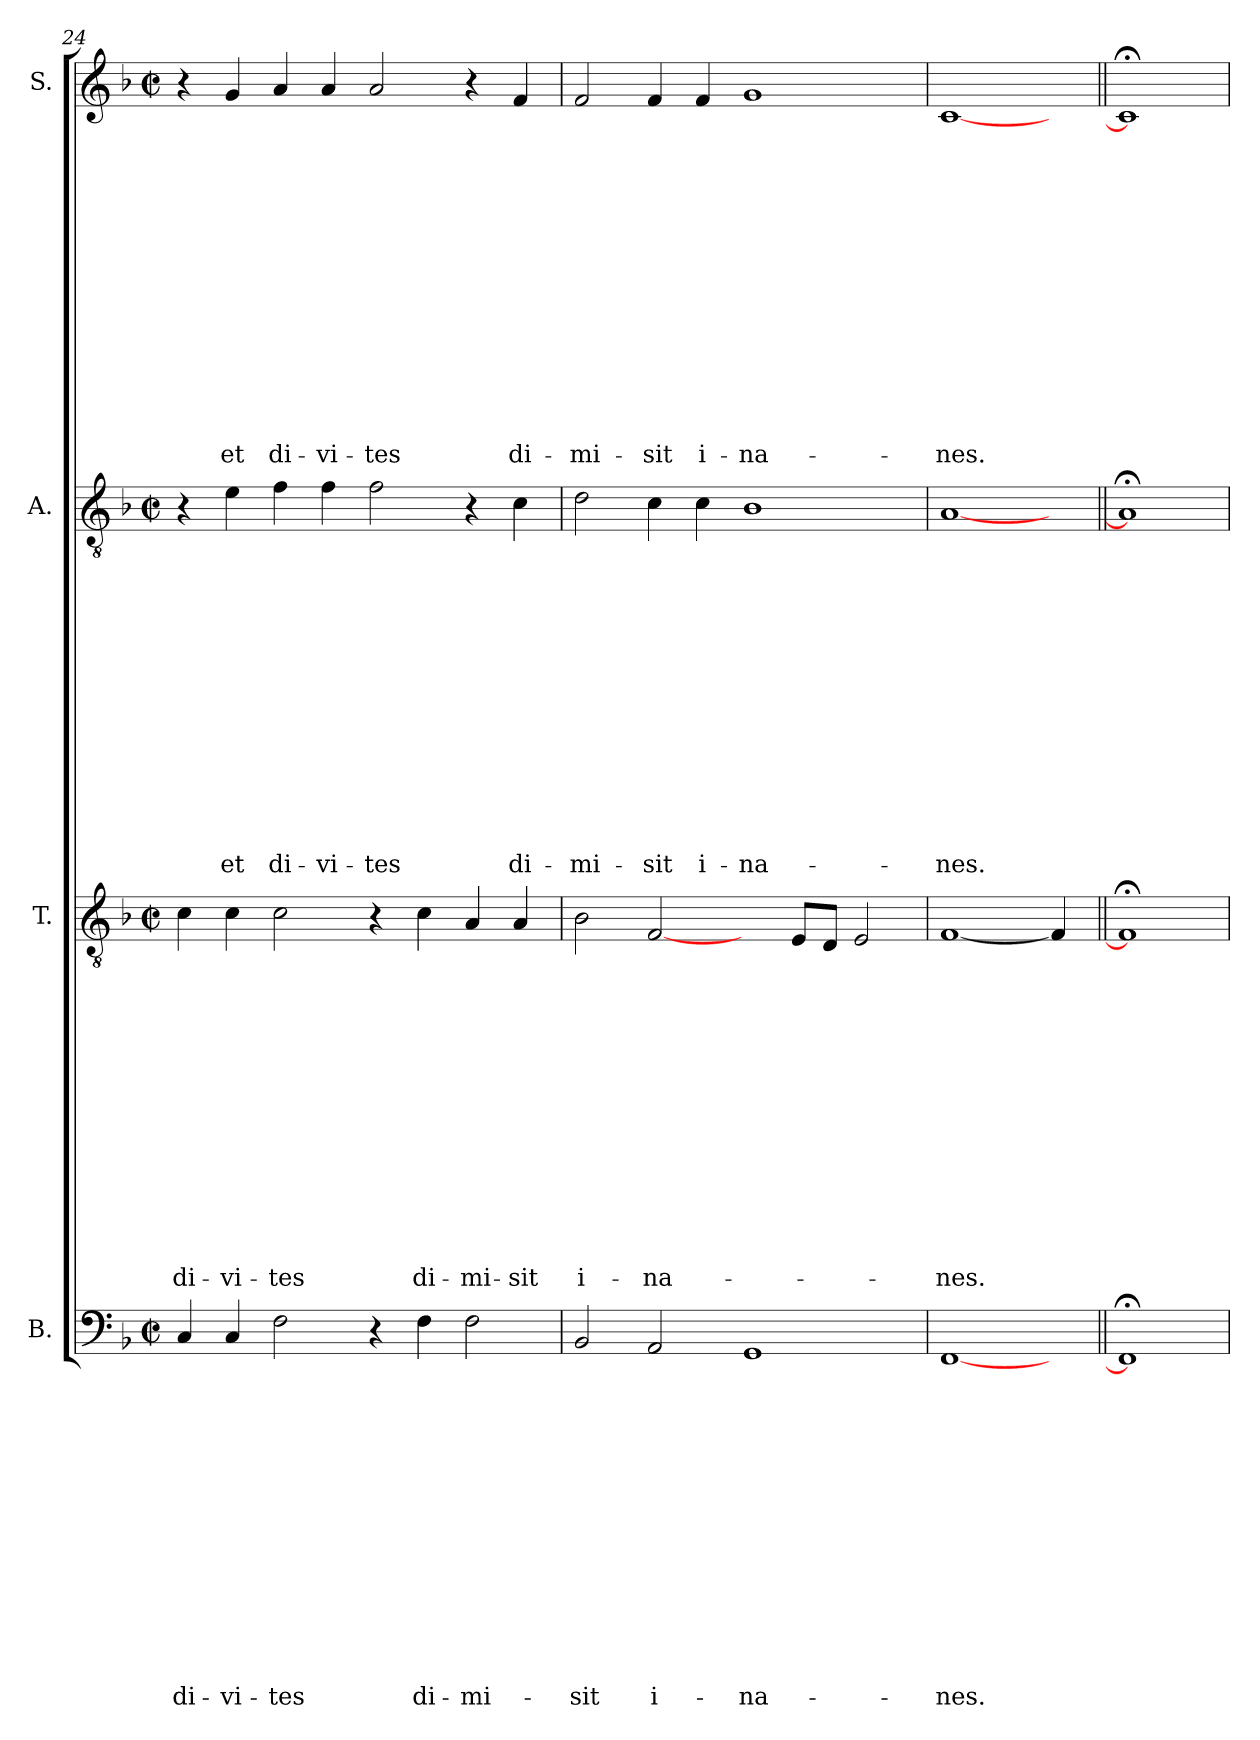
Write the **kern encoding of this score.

**kern	**text	**text	**text	**text	**text	**text	**text	**text	**text	**text	**text	**text	**text	**text	**kern	**text	**text	**text	**text	**text	**text	**text	**text	**text	**text	**text	**text	**text	**text	**kern	**text	**text	**text	**text	**text	**text	**text	**text	**text	**text	**text	**text	**text	**text	**kern	**text	**text	**text	**text	**text	**text	**text	**text	**text	**text	**text	**text	**text	**text
*part4	*part4	*part4	*part4	*part4	*part4	*part4	*part4	*part4	*part4	*part4	*part4	*part4	*part4	*part4	*part3	*part3	*part3	*part3	*part3	*part3	*part3	*part3	*part3	*part3	*part3	*part3	*part3	*part3	*part3	*part2	*part2	*part2	*part2	*part2	*part2	*part2	*part2	*part2	*part2	*part2	*part2	*part2	*part2	*part2	*part1	*part1	*part1	*part1	*part1	*part1	*part1	*part1	*part1	*part1	*part1	*part1	*part1	*part1	*part1
*staff4	*staff4	*staff4	*staff4	*staff4	*staff4	*staff4	*staff4	*staff4	*staff4	*staff4	*staff4	*staff4	*staff4	*staff4	*staff3	*staff3	*staff3	*staff3	*staff3	*staff3	*staff3	*staff3	*staff3	*staff3	*staff3	*staff3	*staff3	*staff3	*staff3	*staff2	*staff2	*staff2	*staff2	*staff2	*staff2	*staff2	*staff2	*staff2	*staff2	*staff2	*staff2	*staff2	*staff2	*staff2	*staff1	*staff1	*staff1	*staff1	*staff1	*staff1	*staff1	*staff1	*staff1	*staff1	*staff1	*staff1	*staff1	*staff1	*staff1
*I"B.	*	*	*	*	*	*	*	*	*	*	*	*	*	*	*I"T.	*	*	*	*	*	*	*	*	*	*	*	*	*	*	*I"A.	*	*	*	*	*	*	*	*	*	*	*	*	*	*	*I"S.	*	*	*	*	*	*	*	*	*	*	*	*	*	*
!!LO:PB:g=z
*clefF4	*	*	*	*	*	*	*	*	*	*	*	*	*	*	*clefGv2	*	*	*	*	*	*	*	*	*	*	*	*	*	*	*clefGv2	*	*	*	*	*	*	*	*	*	*	*	*	*	*	*clefG2	*	*	*	*	*	*	*	*	*	*	*	*	*	*
*k[b-]	*	*	*	*	*	*	*	*	*	*	*	*	*	*	*k[b-]	*	*	*	*	*	*	*	*	*	*	*	*	*	*	*k[b-]	*	*	*	*	*	*	*	*	*	*	*	*	*	*	*k[b-]	*	*	*	*	*	*	*	*	*	*	*	*	*	*
*F:	*	*	*	*	*	*	*	*	*	*	*	*	*	*	*F:	*	*	*	*	*	*	*	*	*	*	*	*	*	*	*F:	*	*	*	*	*	*	*	*	*	*	*	*	*	*	*F:	*	*	*	*	*	*	*	*	*	*	*	*	*	*
*M2/2	*	*	*	*	*	*	*	*	*	*	*	*	*	*	*M2/2	*	*	*	*	*	*	*	*	*	*	*	*	*	*	*M2/2	*	*	*	*	*	*	*	*	*	*	*	*	*	*	*M2/2	*	*	*	*	*	*	*	*	*	*	*	*	*	*
*met(c|)	*	*	*	*	*	*	*	*	*	*	*	*	*	*	*met(c|)	*	*	*	*	*	*	*	*	*	*	*	*	*	*	*met(c|)	*	*	*	*	*	*	*	*	*	*	*	*	*	*	*met(c|)	*	*	*	*	*	*	*	*	*	*	*	*	*	*
=24	=24	=24	=24	=24	=24	=24	=24	=24	=24	=24	=24	=24	=24	=24	=24	=24	=24	=24	=24	=24	=24	=24	=24	=24	=24	=24	=24	=24	=24	=24	=24	=24	=24	=24	=24	=24	=24	=24	=24	=24	=24	=24	=24	=24	=24	=24	=24	=24	=24	=24	=24	=24	=24	=24	=24	=24	=24	=24	=24
4C/	.	.	.	.	.	.	.	.	.	.	.	.	.	di-	4c\	.	.	.	.	.	.	.	.	.	.	.	.	.	di-	4r	.	.	.	.	.	.	.	.	.	.	.	.	.	.	4r	.	.	.	.	.	.	.	.	.	.	.	.	.	.
4C/	.	.	.	.	.	.	.	.	.	.	.	.	.	-vi-	4c\	.	.	.	.	.	.	.	.	.	.	.	.	.	-vi-	4e\	.	.	.	.	.	.	.	.	.	.	.	.	.	et	4g/	.	.	.	.	.	.	.	.	.	.	.	.	.	et
2F\	.	.	.	.	.	.	.	.	.	.	.	.	.	-tes	2c\	.	.	.	.	.	.	.	.	.	.	.	.	.	-tes	4f\	.	.	.	.	.	.	.	.	.	.	.	.	.	di-	4a/	.	.	.	.	.	.	.	.	.	.	.	.	.	di-
.	.	.	.	.	.	.	.	.	.	.	.	.	.	.	.	.	.	.	.	.	.	.	.	.	.	.	.	.	.	4f\	.	.	.	.	.	.	.	.	.	.	.	.	.	-vi-	4a/	.	.	.	.	.	.	.	.	.	.	.	.	.	-vi-
4r	.	.	.	.	.	.	.	.	.	.	.	.	.	.	4r	.	.	.	.	.	.	.	.	.	.	.	.	.	.	2f\	.	.	.	.	.	.	.	.	.	.	.	.	.	-tes	2a/	.	.	.	.	.	.	.	.	.	.	.	.	.	-tes
4F\	.	.	.	.	.	.	.	.	.	.	.	.	.	di-	4c\	.	.	.	.	.	.	.	.	.	.	.	.	.	di-	.	.	.	.	.	.	.	.	.	.	.	.	.	.	.	.	.	.	.	.	.	.	.	.	.	.	.	.	.	.
2F\	.	.	.	.	.	.	.	.	.	.	.	.	.	-mi-	4A/	.	.	.	.	.	.	.	.	.	.	.	.	.	-mi-	4r	.	.	.	.	.	.	.	.	.	.	.	.	.	.	4r	.	.	.	.	.	.	.	.	.	.	.	.	.	.
.	.	.	.	.	.	.	.	.	.	.	.	.	.	.	4A/	.	.	.	.	.	.	.	.	.	.	.	.	.	-sit	4c\	.	.	.	.	.	.	.	.	.	.	.	.	.	di-	4f/	.	.	.	.	.	.	.	.	.	.	.	.	.	di-
=25	=25	=25	=25	=25	=25	=25	=25	=25	=25	=25	=25	=25	=25	=25	=25	=25	=25	=25	=25	=25	=25	=25	=25	=25	=25	=25	=25	=25	=25	=25	=25	=25	=25	=25	=25	=25	=25	=25	=25	=25	=25	=25	=25	=25	=25	=25	=25	=25	=25	=25	=25	=25	=25	=25	=25	=25	=25	=25	=25
2BB-/	.	.	.	.	.	.	.	.	.	.	.	.	.	-sit	2B-\	.	.	.	.	.	.	.	.	.	.	.	.	.	i-	2d\	.	.	.	.	.	.	.	.	.	.	.	.	.	-mi-	2f/	.	.	.	.	.	.	.	.	.	.	.	.	.	-mi-
2AA/	.	.	.	.	.	.	.	.	.	.	.	.	.	i-	[2F/	.	.	.	.	.	.	.	.	.	.	.	.	.	-na-	4c\	.	.	.	.	.	.	.	.	.	.	.	.	.	-sit	4f/	.	.	.	.	.	.	.	.	.	.	.	.	.	-sit
.	.	.	.	.	.	.	.	.	.	.	.	.	.	.	.	.	.	.	.	.	.	.	.	.	.	.	.	.	.	4c\	.	.	.	.	.	.	.	.	.	.	.	.	.	i-	4f/	.	.	.	.	.	.	.	.	.	.	.	.	.	i-
1GG	.	.	.	.	.	.	.	.	.	.	.	.	.	-na-	4ryy	.	.	.	.	.	.	.	.	.	.	.	.	.	.	1B-	.	.	.	.	.	.	.	.	.	.	.	.	.	-na-	1g	.	.	.	.	.	.	.	.	.	.	.	.	.	-na-
.	.	.	.	.	.	.	.	.	.	.	.	.	.	.	8E/L	.	.	.	.	.	.	.	.	.	.	.	.	.	.	.	.	.	.	.	.	.	.	.	.	.	.	.	.	.	.	.	.	.	.	.	.	.	.	.	.	.	.	.	.
.	.	.	.	.	.	.	.	.	.	.	.	.	.	.	8D/J	.	.	.	.	.	.	.	.	.	.	.	.	.	.	.	.	.	.	.	.	.	.	.	.	.	.	.	.	.	.	.	.	.	.	.	.	.	.	.	.	.	.	.	.
.	.	.	.	.	.	.	.	.	.	.	.	.	.	.	2E/	.	.	.	.	.	.	.	.	.	.	.	.	.	.	.	.	.	.	.	.	.	.	.	.	.	.	.	.	.	.	.	.	.	.	.	.	.	.	.	.	.	.	.	.
=26	=26	=26	=26	=26	=26	=26	=26	=26	=26	=26	=26	=26	=26	=26	=26	=26	=26	=26	=26	=26	=26	=26	=26	=26	=26	=26	=26	=26	=26	=26	=26	=26	=26	=26	=26	=26	=26	=26	=26	=26	=26	=26	=26	=26	=26	=26	=26	=26	=26	=26	=26	=26	=26	=26	=26	=26	=26	=26	=26
[1FF	.	.	.	.	.	.	.	.	.	.	.	.	.	-nes.	[1F	.	.	.	.	.	.	.	.	.	.	.	.	.	-nes.	[1A	.	.	.	.	.	.	.	.	.	.	.	.	.	-nes.	[1c	.	.	.	.	.	.	.	.	.	.	.	.	.	-nes.
4ryy	.	.	.	.	.	.	.	.	.	.	.	.	.	.	4F/]	.	.	.	.	.	.	.	.	.	.	.	.	.	.	4ryy	.	.	.	.	.	.	.	.	.	.	.	.	.	.	4ryy	.	.	.	.	.	.	.	.	.	.	.	.	.	.
=27||	=27||	=27||	=27||	=27||	=27||	=27||	=27||	=27||	=27||	=27||	=27||	=27||	=27||	=27||	=27||	=27||	=27||	=27||	=27||	=27||	=27||	=27||	=27||	=27||	=27||	=27||	=27||	=27||	=27||	=27||	=27||	=27||	=27||	=27||	=27||	=27||	=27||	=27||	=27||	=27||	=27||	=27||	=27||	=27||	=27||	=27||	=27||	=27||	=27||	=27||	=27||	=27||	=27||	=27||	=27||	=27||	=27||	=27||	=27||
1FF;<]	.	.	.	.	.	.	.	.	.	.	.	.	.	.	1F;<]	.	.	.	.	.	.	.	.	.	.	.	.	.	.	1A;<]	.	.	.	.	.	.	.	.	.	.	.	.	.	.	1c;<]	.	.	.	.	.	.	.	.	.	.	.	.	.	.
=	=	=	=	=	=	=	=	=	=	=	=	=	=	=	=	=	=	=	=	=	=	=	=	=	=	=	=	=	=	=	=	=	=	=	=	=	=	=	=	=	=	=	=	=	=	=	=	=	=	=	=	=	=	=	=	=	=	=	=
*-	*-	*-	*-	*-	*-	*-	*-	*-	*-	*-	*-	*-	*-	*-	*-	*-	*-	*-	*-	*-	*-	*-	*-	*-	*-	*-	*-	*-	*-	*-	*-	*-	*-	*-	*-	*-	*-	*-	*-	*-	*-	*-	*-	*-	*-	*-	*-	*-	*-	*-	*-	*-	*-	*-	*-	*-	*-	*-	*-
